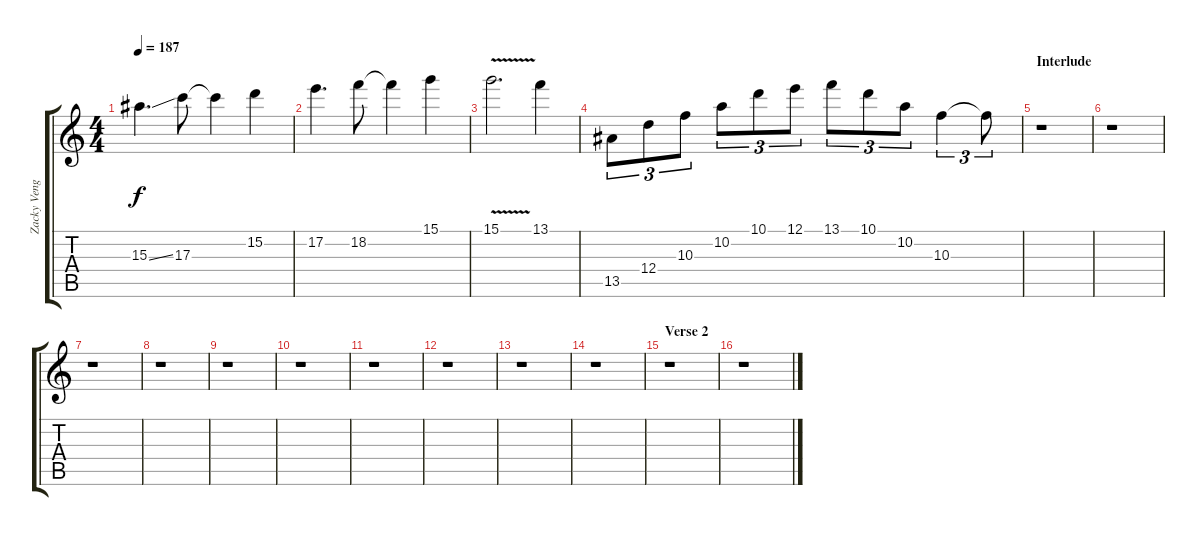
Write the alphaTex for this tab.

\track ("Zacky Vengeance (Pan-Lead 1)" "Zacky Veng") {instrument distortionguitar}
\staff {score tabs}
\tuning (E4 B3 G3 D3 A2 D2) {hide}
\ts (4 4)
\tempo 187
\clef g2
\ks c
15.3{ss}.4{d dy f} 17.3.8 17.3{t}.4 15.2.4 |
17.2.4{d} 18.2.8 18.2{t}.4 15.1.4 |
15.1{v}.2{d} 13.1.4 |
13.5.8{tu (3 2)} 12.4.8{tu (3 2)} 10.3.8{tu (3 2)} 10.2.8{tu (3 2)} 10.1.8{tu (3 2)} 12.1.8{tu (3 2)} 13.1.8{tu (3 2)} 10.1.8{tu (3 2)} 10.2.8{tu (3 2)} 10.3.4{tu (3 2)} 10.3{t}.8{tu (3 2)} |
\section ("" "Interlude")
r.1 |
r.1 |
r.1 |
r.1 |
r.1 |
r.1 |
r.1 |
r.1 |
r.1 |
r.1 |
\section ("" "Verse 2")
r.1 |
r.1
